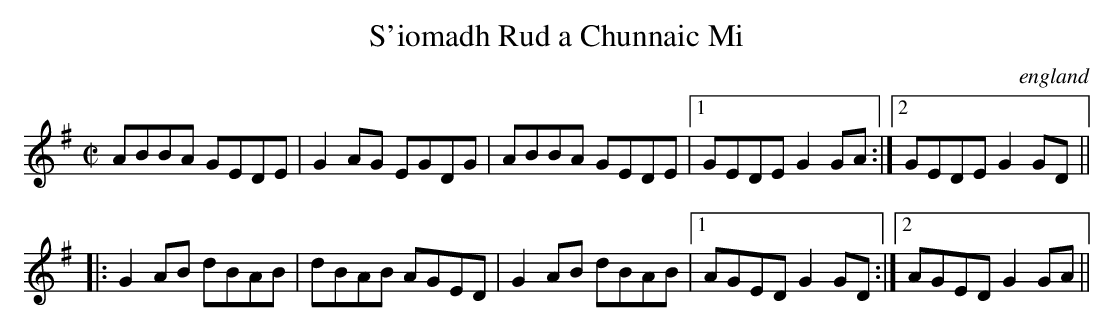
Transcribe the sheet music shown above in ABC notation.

X:1
T:S'iomadh Rud a Chunnaic Mi
O:england
M:C|
K:G
ABBA GEDE|G2AG EGDG|ABBA GEDE|1 GEDE G2GA:|2 GEDE G2GD||
|:G2AB dBAB|dBAB AGED|G2AB dBAB|1 AGED G2GD:|2 AGED G2GA||
